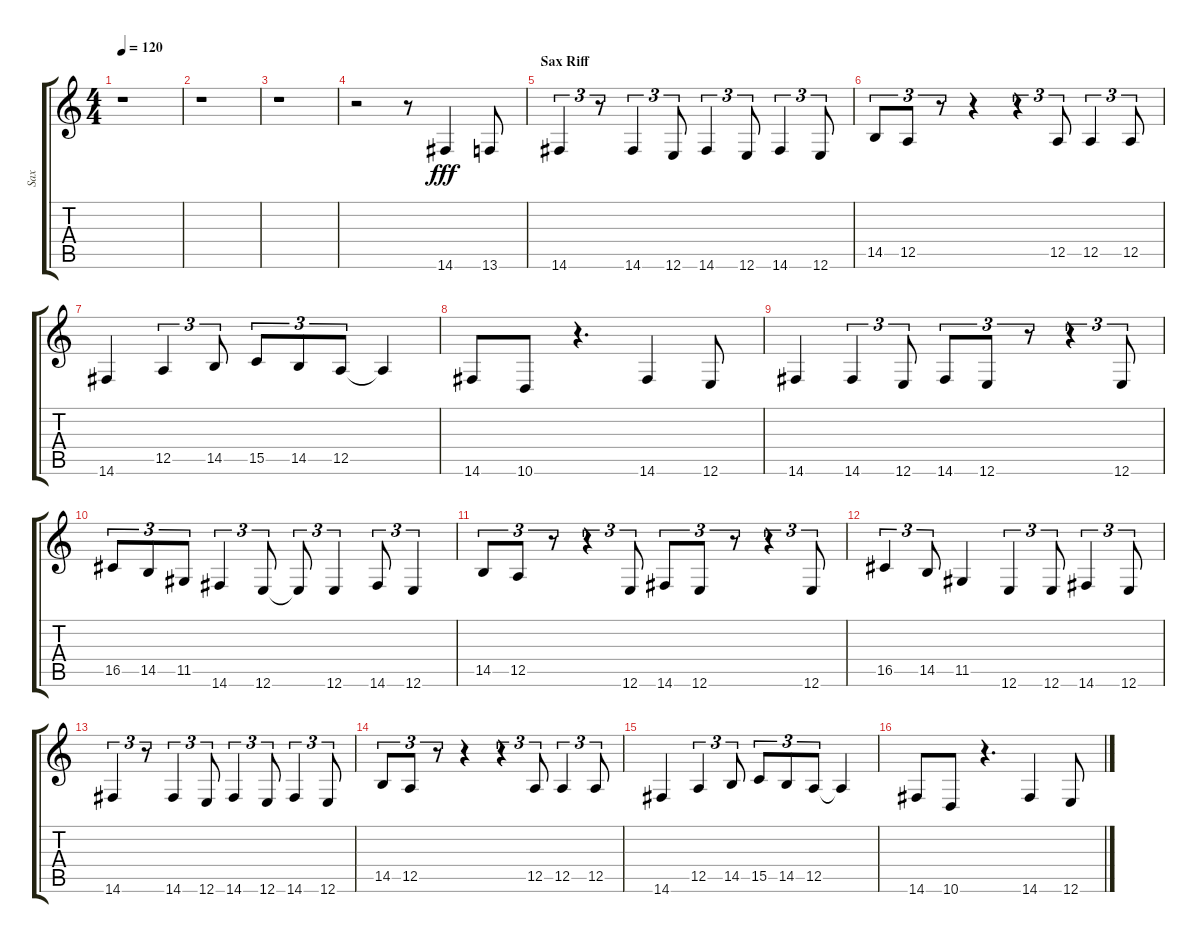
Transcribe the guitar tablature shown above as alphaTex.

\track ("Sax" "Sax") {instrument tenorsax}
\staff {score tabs}
\tuning (E4 B3 G3 D3 A2 E2) {hide}
\ts (4 4)
\tempo 120
\clef g2
\ks c
r.1{dy fff} |
r.1 |
r.1 |
r.2 r.8 14.6.4{volume 16} 13.6.8 |
\section ("" "Sax Riff")
14.6.4{tu (3 2)} r.8{tu (3 2)} 14.6.4{tu (3 2)} 12.6.8{tu (3 2)} 14.6.4{tu (3 2)} 12.6.8{tu (3 2)} 14.6.4{tu (3 2)} 12.6.8{tu (3 2)} |
14.5.8{tu (3 2)} 12.5.8{tu (3 2)} r.8{tu (3 2)} r.4 r.4{tu (3 2)} 12.5.8{tu (3 2)} 12.5.4{tu (3 2)} 12.5.8{tu (3 2)} |
14.6.4 12.5.4{tu (3 2)} 14.5.8{tu (3 2)} 15.5.8{tu (3 2)} 14.5.8{tu (3 2)} 12.5.8{tu (3 2)} 12.5{t}.4 |
14.6.8 10.6.8 r.4{d} 14.6.4 12.6.8 |
14.6.4 14.6.4{tu (3 2)} 12.6.8{tu (3 2)} 14.6.8{tu (3 2)} 12.6.8{tu (3 2)} r.8{tu (3 2)} r.4{tu (3 2)} 12.6.8{tu (3 2)} |
16.5.8{tu (3 2)} 14.5.8{tu (3 2)} 11.5.8{tu (3 2)} 14.6.4{tu (3 2)} 12.6.8{tu (3 2)} 12.6{t}.8{tu (3 2)} 12.6.4{tu (3 2)} 14.6.8{tu (3 2)} 12.6.4{tu (3 2)} |
14.5.8{tu (3 2)} 12.5.8{tu (3 2)} r.8{tu (3 2)} r.4{tu (3 2)} 12.6.8{tu (3 2)} 14.6.8{tu (3 2)} 12.6.8{tu (3 2)} r.8{tu (3 2)} r.4{tu (3 2)} 12.6.8{tu (3 2)} |
16.5.4{tu (3 2)} 14.5.8{tu (3 2)} 11.5.4 12.6.4{tu (3 2)} 12.6.8{tu (3 2)} 14.6.4{tu (3 2)} 12.6.8{tu (3 2)} |
14.6.4{tu (3 2)} r.8{tu (3 2)} 14.6.4{tu (3 2)} 12.6.8{tu (3 2)} 14.6.4{tu (3 2)} 12.6.8{tu (3 2)} 14.6.4{tu (3 2)} 12.6.8{tu (3 2)} |
14.5.8{tu (3 2)} 12.5.8{tu (3 2)} r.8{tu (3 2)} r.4 r.4{tu (3 2)} 12.5.8{tu (3 2)} 12.5.4{tu (3 2)} 12.5.8{tu (3 2)} |
14.6.4 12.5.4{tu (3 2)} 14.5.8{tu (3 2)} 15.5.8{tu (3 2)} 14.5.8{tu (3 2)} 12.5.8{tu (3 2)} 12.5{t}.4 |
14.6.8 10.6.8 r.4{d} 14.6.4 12.6.8
